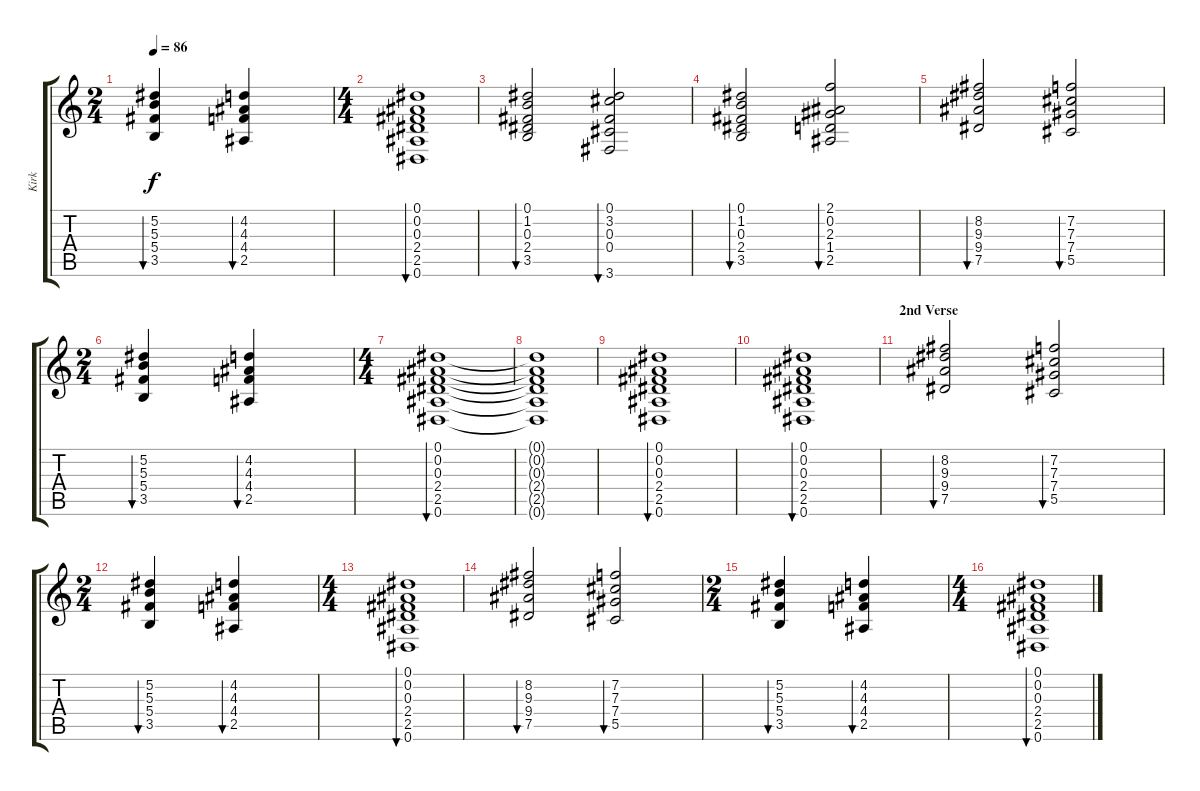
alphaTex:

\track ("Kirk" "Kirk") {instrument electricguitarclean}
\staff {score tabs}
\tuning (Eb4 Bb3 Gb3 Db3 Ab2 Eb2) {hide}
\ts (2 4)
\tempo 86
\clef g2
\ks c
(5.2 5.3 5.4 3.5).4{bu 120 dy f} (4.2 4.3 4.4 2.5).4{bu 120} |
\ts (4 4)
(0.1 0.2 0.3 2.4 2.5 0.6).1{bu 120} |
(0.1 1.2 0.3 2.4 3.5).2{bu 120} (0.1 3.2 0.3 0.4 3.6).2{bu 120} |
(0.1 1.2 0.3 2.4 3.5).2{bu 120} (2.1 0.2 2.3 1.4 2.5).2{bu 120} |
(8.2 9.3 9.4 7.5).2{bu 120} (7.2 7.3 7.4 5.5).2{bu 120} |
\ts (2 4)
(5.2 5.3 5.4 3.5).4{bu 120} (4.2 4.3 4.4 2.5).4{bu 120} |
\ts (4 4)
(0.1 0.2 0.3 2.4 2.5 0.6).1{bu 120} |
(0.1{t} 0.2{t} 0.3{t} 2.4{t} 2.5{t} 0.6{t}).1 |
(0.1 0.2 0.3 2.4 2.5 0.6).1{bu 120} |
(0.1 0.2 0.3 2.4 2.5 0.6).1{bu 120} |
\section ("" "2nd Verse")
(8.2 9.3 9.4 7.5).2{bu 120} (7.2 7.3 7.4 5.5).2{bu 120} |
\ts (2 4)
(5.2 5.3 5.4 3.5).4{bu 120} (4.2 4.3 4.4 2.5).4{bu 120} |
\ts (4 4)
(0.1 0.2 0.3 2.4 2.5 0.6).1{bu 120} |
(8.2 9.3 9.4 7.5).2{bu 120} (7.2 7.3 7.4 5.5).2{bu 120} |
\ts (2 4)
(5.2 5.3 5.4 3.5).4{bu 120} (4.2 4.3 4.4 2.5).4{bu 120} |
\ts (4 4)
(0.1 0.2 0.3 2.4 2.5 0.6).1{bu 120}
